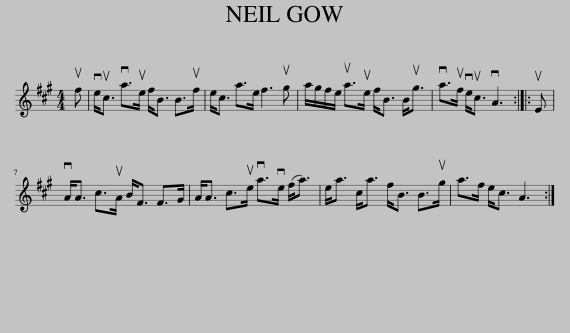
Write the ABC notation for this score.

X:1
L:1/8
M:4/4
I:linebreak $
K:A
V:1 treble
V:1
 uf | ve<uc va>ue f<B B>uf | e<c a>e f3 ug | a/g/f/e/ ua>ue f<B B<ug | va>uf ve<uc vA3 :: %5
 uE |$ vA<A c>uA B<F F>G | A<A c>ue va>ve (f<a) | e<a c<a f<B B>ug | a>f e<c A3 :| %10
